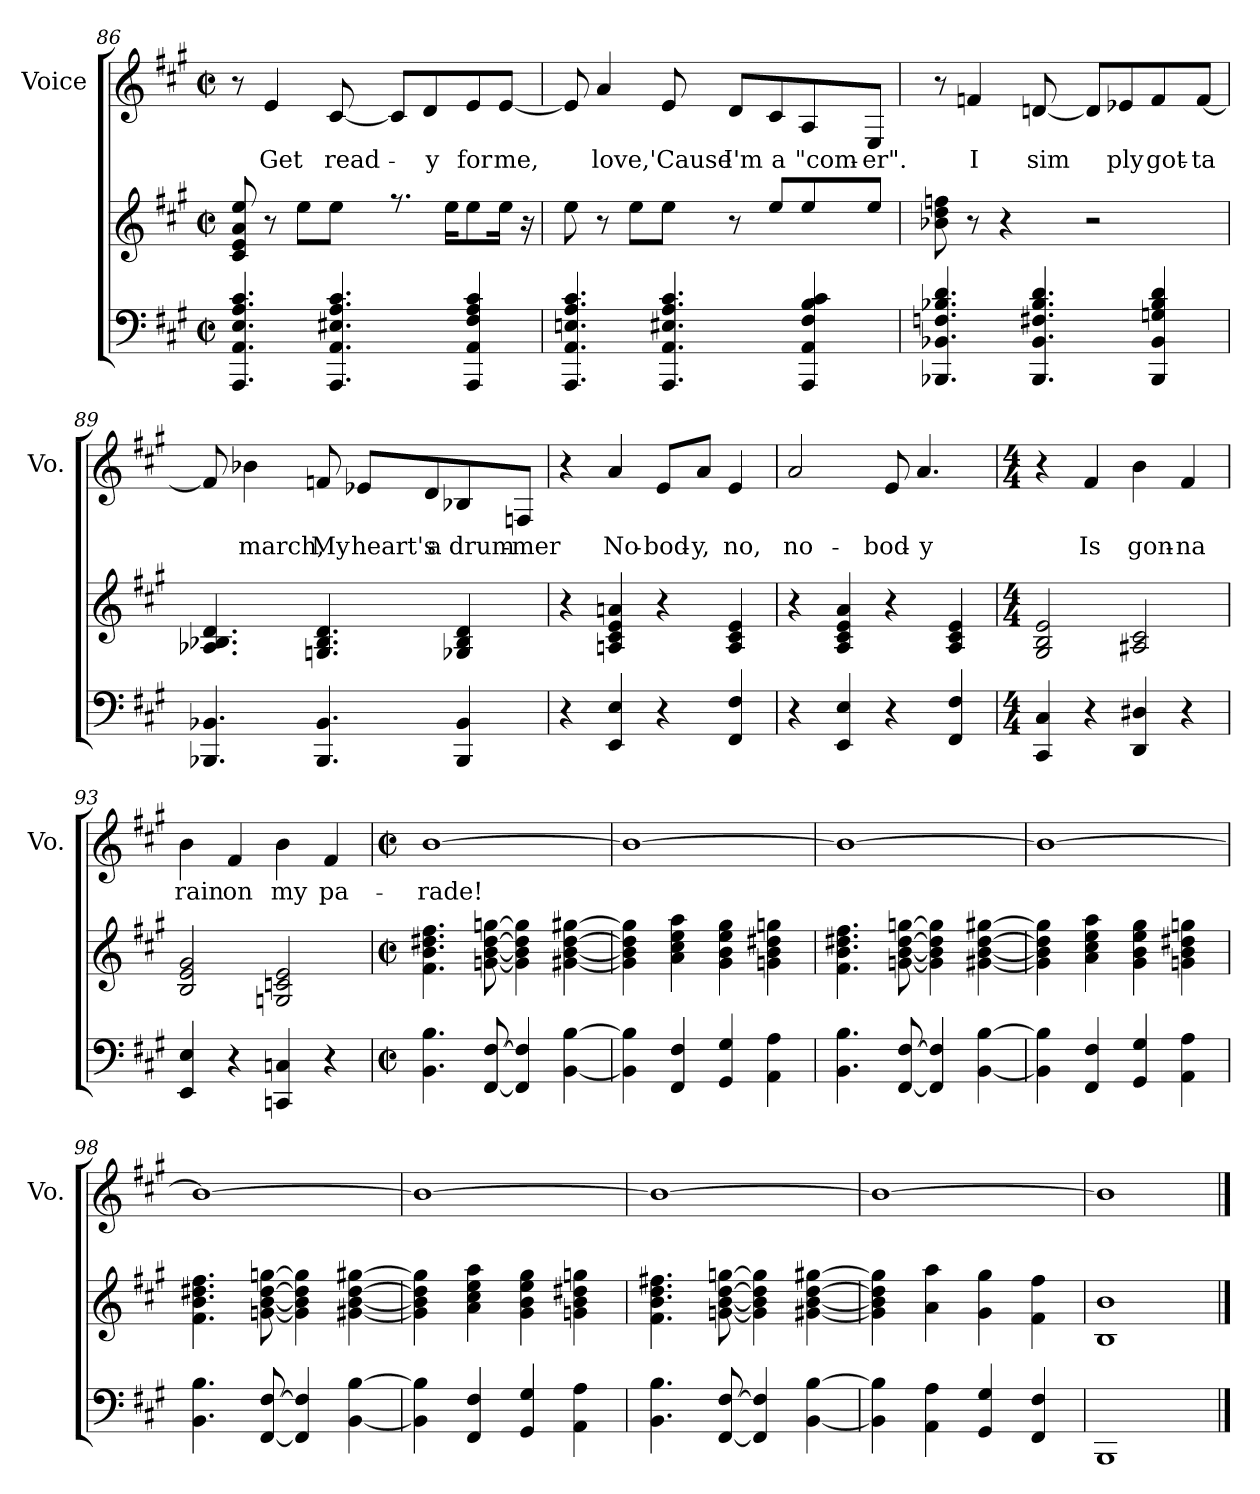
**kern	**kern	**kern	**text
*part2	*part2	*part1	*part1
*staff3	*staff2	*staff1	*staff1
*	*	*I"Voice	*
*	*	*I'Vo.	*
*clefF4	*clefG2	*clefG2	*
*k[f#c#g#]	*k[f#c#g#]	*k[f#c#g#]	*
*M2/2	*M2/2	*M2/2	*
*met(c|)	*met(c|)	*met(c|)	*
=86	=86	=86	=86
4.AAA/ 4.AA/ 4.E/ 4.A/ 4.c#/	8c#/ 8e/ 8a/ 8ee/	8r	.
.	8r	4e/	Get
.	8ee\L	.	.
4.AAA/ 4.AA/ 4.E#X/ 4.A/ 4.c#/	8ee\J	[8c#/	read-
.	8.rff	8c#/L]	.
.	.	8d/	-y
.	16ee\KL	.	.
4AAA/ 4AA/ 4F#/ 4A/ 4c#/	8ee\	8e/	for
.	16ee\Jk	[8e/J	me,
.	16r	.	.
!!LO:LB:g=z
=87	=87	=87	=87
4.AAA/ 4.AA/ 4.En/ 4.A/ 4.c#/	8ee\	8e/]	.
.	8r	4a/	love,
.	8ee\L	.	.
4.AAA/ 4.AA/ 4.E#X/ 4.A/ 4.c#/	8ee\J	8e/	'Cause
.	8r	8d/L	I'm
.	8ee/L	8c#/	a
4AAA/ 4AA/ 4F#/ 4B/ 4c#/	8ee/	8A/	"com-
.	8ee/J	8E/J	-er".
=88	=88	=88	=88
4.BBB-X/ 4.BB-X/ 4.Fn/ 4.B-X/ 4.d/	8b-X\ 8dd\ 8ffn\	8r	.
.	8r	4fn/	I
.	4r	.	.
4.BBB-/ 4.BB-/ 4.F#X/ 4.B-/ 4.d/	.	[8dn/	sim
.	2r	8d/L]	.
.	.	8e-X/	ply
4BBB-/ 4BB-/ 4Gn/ 4B-/ 4d/	.	8f/	got-
.	.	[8f/J	-ta
!!LO:LB:g=z
=89	=89	=89	=89
4.BBB-X/ 4.BB-X/	4.A-X/ 4.B-X/ 4.d/	8f/]	.
.	.	4b-X\	march,
4.BBB-/ 4.BB-/	4.Gn/ 4.B-/ 4.d/	8fn/	My
.	.	8e-X/L	heart's
.	.	8d/	a
4BBB-/ 4BB-/	4G-X/ 4B-/ 4d/	8B-X/	drum-
.	.	8Fn/J	-mer
!!LO:LB:g=z
=90	=90	=90	=90
4r	4r	4r	.
4EE/ 4E/	4An/ 4c#/ 4e/ 4an/	4a/	No-
4r	4r	8e/L	-bod-
.	.	8a/J	-y,
4FF#/ 4F#/	4A/ 4c#/ 4e/	4e/	no,
=91	=91	=91	=91
4r	4r	2a/	no-
4EE/ 4E/	4A/ 4c#/ 4e/ 4a/	.	.
4r	4r	8e/	-bod-
.	.	4.a/	-y
4FF#/ 4F#/	4A/ 4c#/ 4e/	.	.
=92	=92	=92	=92
*M4/4	*M4/4	*M4/4	*
4CC#/ 4C#/	2G#/ 2B/ 2e/	4r	.
4r	.	4f#/	Is
4DD/ 4D#X/	2A#X/ 2c#/	4b\	gon-
4r	.	4f#/	-na
=93	=93	=93	=93
4EE/ 4E/	2B/ 2e/ 2g#/	4b\	rain
4r	.	4f#/	on
4CCn/ 4Cn/	2Gn/ 2cn/ 2e/	4b\	my
4r	.	4f#/	pa-
!!LO:PB:g=z
=94	=94	=94	=94
*M2/2	*M2/2	*M2/2	*
*met(c|)	*met(c|)	*met(c|)	*
4.BB\ 4.B\	4.f#\ 4.b\ 4.dd#X\ 4.ff#\	[1b	-rade!
[8FF#/ [8F#/	[8gn\ [8b\ [8dd#\ [8ggn\	.	.
4FF#]/ 4F#]/	4g]\ 4b]\ 4dd#]\ 4gg]\	.	.
[4BB\ [4B\	[4g#X\ [4b\ [4dd#\ [4gg#X\	.	.
=95	=95	=95	=95
4BB]\ 4B]\	4g#]\ 4b]\ 4dd#]\ 4gg#]\	1b_	.
4FF#/ 4F#/	4a\ 4cc#\ 4ee\ 4aa\	.	.
4GG#/ 4G#/	4g#\ 4b\ 4ee\ 4gg#\	.	.
4AA\ 4A\	4gn\ 4b\ 4dd#X\ 4ggn\	.	.
=96	=96	=96	=96
4.BB\ 4.B\	4.f#\ 4.b\ 4.dd#X\ 4.ff#\	1b_	.
[8FF#/ [8F#/	[8gn\ [8b\ [8dd#\ [8ggn\	.	.
4FF#]/ 4F#]/	4g]\ 4b]\ 4dd#]\ 4gg]\	.	.
[4BB\ [4B\	[4g#X\ [4b\ [4dd#\ [4gg#X\	.	.
=97	=97	=97	=97
4BB]\ 4B]\	4g#]\ 4b]\ 4dd#]\ 4gg#]\	1b_	.
4FF#/ 4F#/	4a\ 4cc#\ 4ee\ 4aa\	.	.
4GG#/ 4G#/	4g#\ 4b\ 4ee\ 4gg#\	.	.
4AA\ 4A\	4gn\ 4b\ 4dd#X\ 4ggn\	.	.
!!LO:LB:g=z
=98	=98	=98	=98
4.BB\ 4.B\	4.f#\ 4.b\ 4.dd#X\ 4.ff#\	1b_	.
[8FF#/ [8F#/	[8gn\ [8b\ [8dd#\ [8ggn\	.	.
4FF#]/ 4F#]/	4g]\ 4b]\ 4dd#]\ 4gg]\	.	.
[4BB\ [4B\	[4g#X\ [4b\ [4dd#\ [4gg#X\	.	.
=99	=99	=99	=99
4BB]\ 4B]\	4g#]\ 4b]\ 4dd#]\ 4gg#]\	1b_	.
4FF#/ 4F#/	4a\ 4cc#\ 4ee\ 4aa\	.	.
4GG#/ 4G#/	4g#\ 4b\ 4ee\ 4gg#\	.	.
4AA\ 4A\	4gn\ 4b\ 4dd#X\ 4ggn\	.	.
=100	=100	=100	=100
4.BB\ 4.B\	4.f#\ 4.b\ 4.dd\ 4.ff#X\	1b_	.
[8FF#/ [8F#/	[8gn\ [8b\ [8dd\ [8ggn\	.	.
4FF#]/ 4F#]/	4g]\ 4b]\ 4dd]\ 4gg]\	.	.
[4BB\ [4B\	[4g#X\ [4b\ [4dd\ [4gg#X\	.	.
=101	=101	=101	=101
4BB]\ 4B]\	4g#]\ 4b]\ 4dd]\ 4gg#]\	1b_	.
4AA\ 4A\	4a\ 4aa\	.	.
4GG#/ 4G#/	4g#\ 4gg#\	.	.
4FF#/ 4F#/	4f#\ 4ff#\	.	.
!!LO:LB:g=z
=102	=102	=102	=102
1BBB	1B 1b	1b]	.
==	==	==	==
*-	*-	*-	*-
